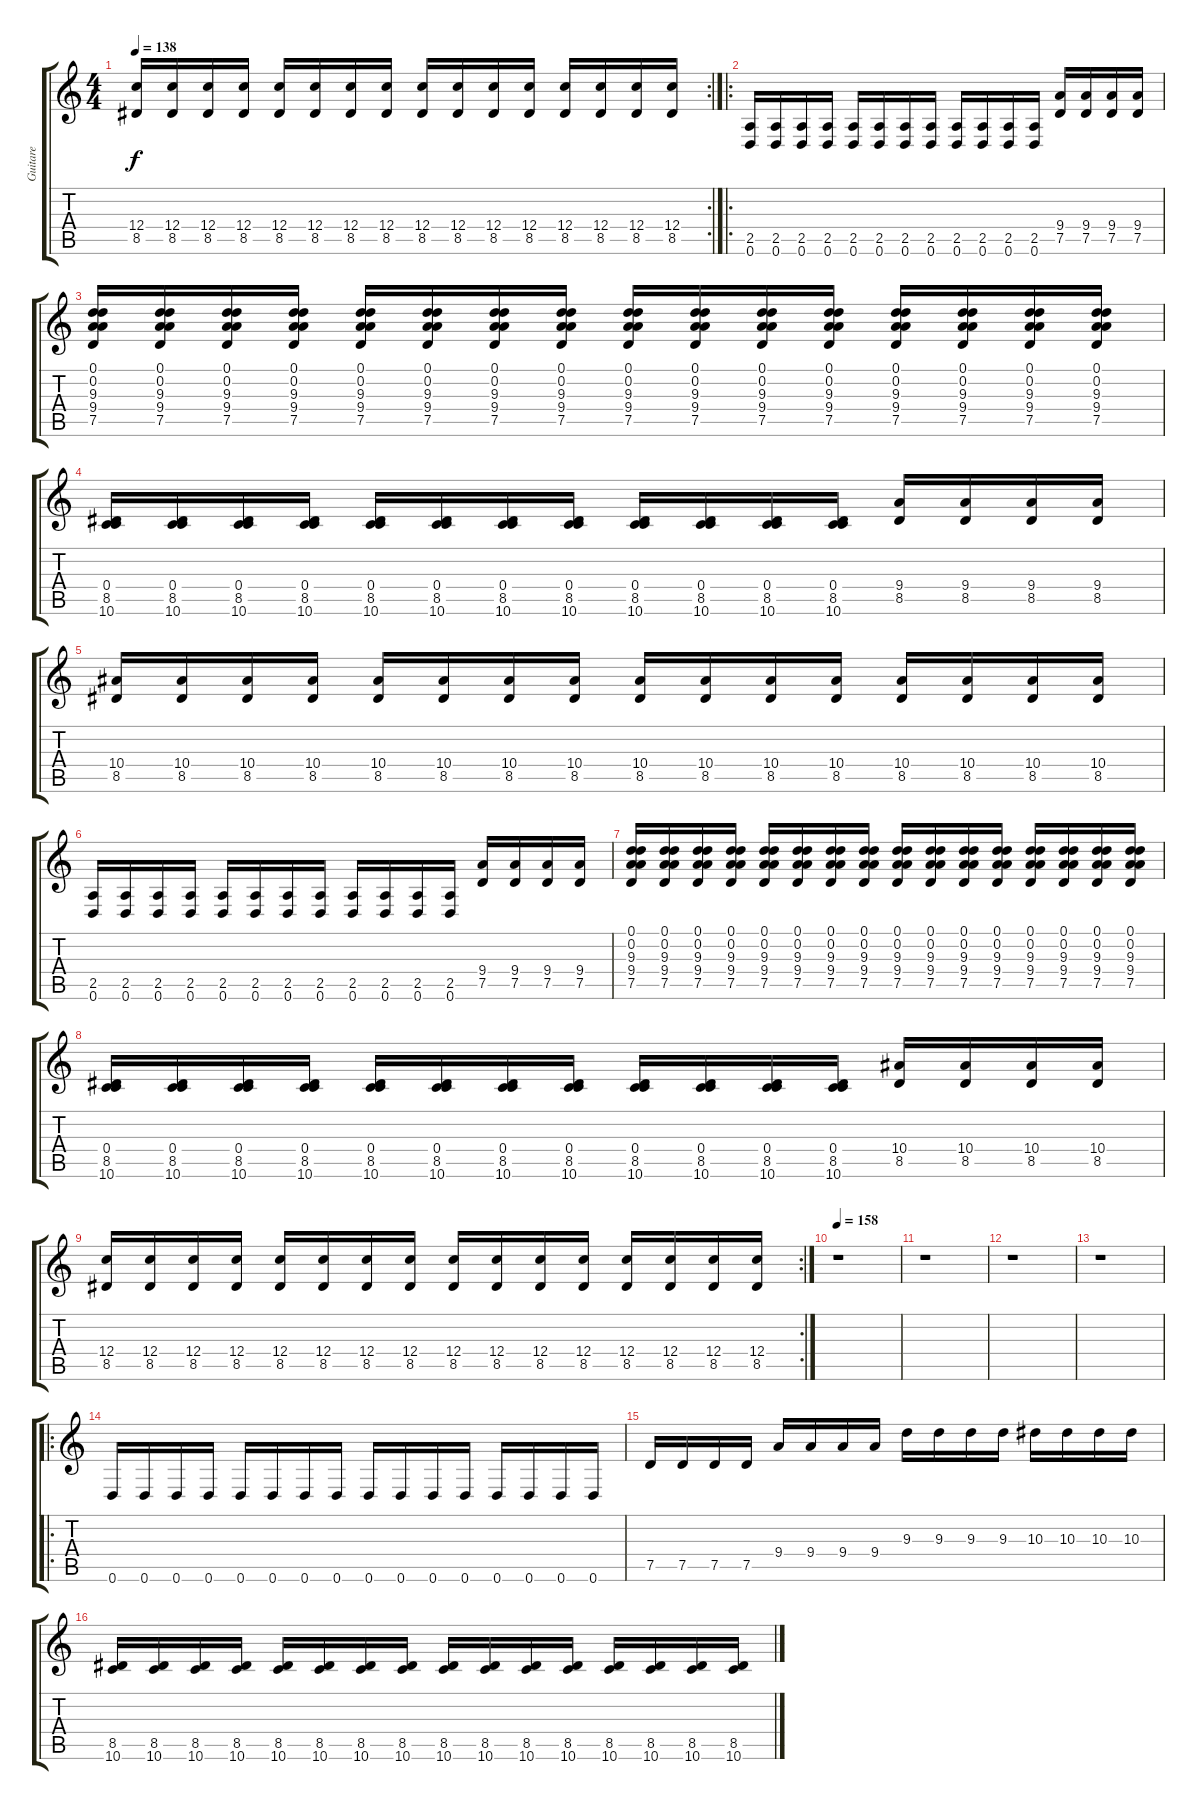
\track ("Guitare" "Guitare") {instrument distortionguitar}
\staff {score tabs}
\tuning (D4 A3 F3 C3 G2 D2) {hide}
\rc 2
\ts (4 4)
\tempo 138
\clef g2
\ks c
(12.4 8.5).16{dy f} (12.4 8.5).16 (12.4 8.5).16 (12.4 8.5).16 (12.4 8.5).16 (12.4 8.5).16 (12.4 8.5).16 (12.4 8.5).16 (12.4 8.5).16 (12.4 8.5).16 (12.4 8.5).16 (12.4 8.5).16 (12.4 8.5).16 (12.4 8.5).16 (12.4 8.5).16 (12.4 8.5).16 |
\ro
(2.5 0.6).16 (2.5 0.6).16 (2.5 0.6).16 (2.5 0.6).16 (2.5 0.6).16 (2.5 0.6).16 (2.5 0.6).16 (2.5 0.6).16 (2.5 0.6).16 (2.5 0.6).16 (2.5 0.6).16 (2.5 0.6).16 (9.4 7.5).16 (9.4 7.5).16 (9.4 7.5).16 (9.4 7.5).16 |
(0.1 0.2 9.3 9.4 7.5).16 (0.1 0.2 9.3 9.4 7.5).16 (0.1 0.2 9.3 9.4 7.5).16 (0.1 0.2 9.3 9.4 7.5).16 (0.1 0.2 9.3 9.4 7.5).16 (0.1 0.2 9.3 9.4 7.5).16 (0.1 0.2 9.3 9.4 7.5).16 (0.1 0.2 9.3 9.4 7.5).16 (0.1 0.2 9.3 9.4 7.5).16 (0.1 0.2 9.3 9.4 7.5).16 (0.1 0.2 9.3 9.4 7.5).16 (0.1 0.2 9.3 9.4 7.5).16 (0.1 0.2 9.3 9.4 7.5).16 (0.1 0.2 9.3 9.4 7.5).16 (0.1 0.2 9.3 9.4 7.5).16 (0.1 0.2 9.3 9.4 7.5).16 |
(0.4 8.5 10.6).16 (0.4 8.5 10.6).16 (0.4 8.5 10.6).16 (0.4 8.5 10.6).16 (0.4 8.5 10.6).16 (0.4 8.5 10.6).16 (0.4 8.5 10.6).16 (0.4 8.5 10.6).16 (0.4 8.5 10.6).16 (0.4 8.5 10.6).16 (0.4 8.5 10.6).16 (0.4 8.5 10.6).16 (9.4 8.5).16 (9.4 8.5).16 (9.4 8.5).16 (9.4 8.5).16 |
(10.4 8.5).16 (10.4 8.5).16 (10.4 8.5).16 (10.4 8.5).16 (10.4 8.5).16 (10.4 8.5).16 (10.4 8.5).16 (10.4 8.5).16 (10.4 8.5).16 (10.4 8.5).16 (10.4 8.5).16 (10.4 8.5).16 (10.4 8.5).16 (10.4 8.5).16 (10.4 8.5).16 (10.4 8.5).16 |
(2.5 0.6).16 (2.5 0.6).16 (2.5 0.6).16 (2.5 0.6).16 (2.5 0.6).16 (2.5 0.6).16 (2.5 0.6).16 (2.5 0.6).16 (2.5 0.6).16 (2.5 0.6).16 (2.5 0.6).16 (2.5 0.6).16 (9.4 7.5).16 (9.4 7.5).16 (9.4 7.5).16 (9.4 7.5).16 |
(0.1 0.2 9.3 9.4 7.5).16 (0.1 0.2 9.3 9.4 7.5).16 (0.1 0.2 9.3 9.4 7.5).16 (0.1 0.2 9.3 9.4 7.5).16 (0.1 0.2 9.3 9.4 7.5).16 (0.1 0.2 9.3 9.4 7.5).16 (0.1 0.2 9.3 9.4 7.5).16 (0.1 0.2 9.3 9.4 7.5).16 (0.1 0.2 9.3 9.4 7.5).16 (0.1 0.2 9.3 9.4 7.5).16 (0.1 0.2 9.3 9.4 7.5).16 (0.1 0.2 9.3 9.4 7.5).16 (0.1 0.2 9.3 9.4 7.5).16 (0.1 0.2 9.3 9.4 7.5).16 (0.1 0.2 9.3 9.4 7.5).16 (0.1 0.2 9.3 9.4 7.5).16 |
(0.4 8.5 10.6).16 (0.4 8.5 10.6).16 (0.4 8.5 10.6).16 (0.4 8.5 10.6).16 (0.4 8.5 10.6).16 (0.4 8.5 10.6).16 (0.4 8.5 10.6).16 (0.4 8.5 10.6).16 (0.4 8.5 10.6).16 (0.4 8.5 10.6).16 (0.4 8.5 10.6).16 (0.4 8.5 10.6).16 (10.4 8.5).16 (10.4 8.5).16 (10.4 8.5).16 (10.4 8.5).16 |
\rc 2
(12.4 8.5).16 (12.4 8.5).16 (12.4 8.5).16 (12.4 8.5).16 (12.4 8.5).16 (12.4 8.5).16 (12.4 8.5).16 (12.4 8.5).16 (12.4 8.5).16 (12.4 8.5).16 (12.4 8.5).16 (12.4 8.5).16 (12.4 8.5).16 (12.4 8.5).16 (12.4 8.5).16 (12.4 8.5).16 |
\tempo 158
r.1 |
r.1 |
r.1 |
r.1 |
\ro
0.6.16 0.6.16 0.6.16 0.6.16 0.6.16 0.6.16 0.6.16 0.6.16 0.6.16 0.6.16 0.6.16 0.6.16 0.6.16 0.6.16 0.6.16 0.6.16 |
7.5.16 7.5.16 7.5.16 7.5.16 9.4.16 9.4.16 9.4.16 9.4.16 9.3.16 9.3.16 9.3.16 9.3.16 10.3.16 10.3.16 10.3.16 10.3.16 |
(8.5 10.6).16 (8.5 10.6).16 (8.5 10.6).16 (8.5 10.6).16 (8.5 10.6).16 (8.5 10.6).16 (8.5 10.6).16 (8.5 10.6).16 (8.5 10.6).16 (8.5 10.6).16 (8.5 10.6).16 (8.5 10.6).16 (8.5 10.6).16 (8.5 10.6).16 (8.5 10.6).16 (8.5 10.6).16
